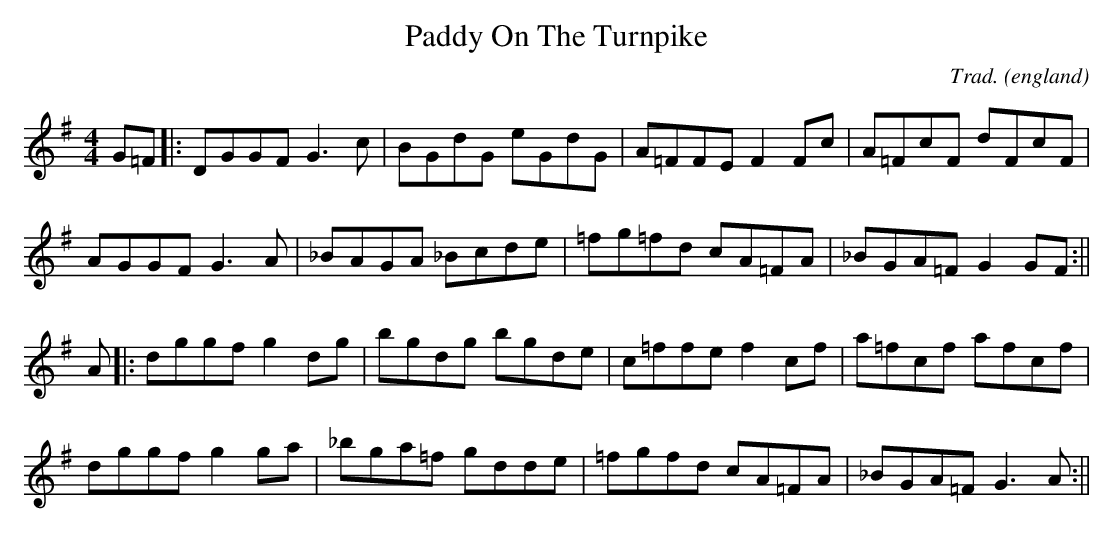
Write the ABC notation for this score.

X:1
T:Paddy On The Turnpike
O:england
M:4/4
L:1/8
C:Trad.
K:G
G=F|:DGGF G3 c|BGdG eGdG|A=FFE F2 Fc|A=FcF dFcF|
AGGF G3 A|_BAGA _Bcde|=fg=fd cA=FA|_BGA=F G2 GF:||
A|:dggf g2 dg|bgdg bgde|c=ffe f2 cf|a=fcf afcf|
dggf g2 ga|_bga=f gdde|=fgfd cA=FA|_BGA=F G3 A:||
